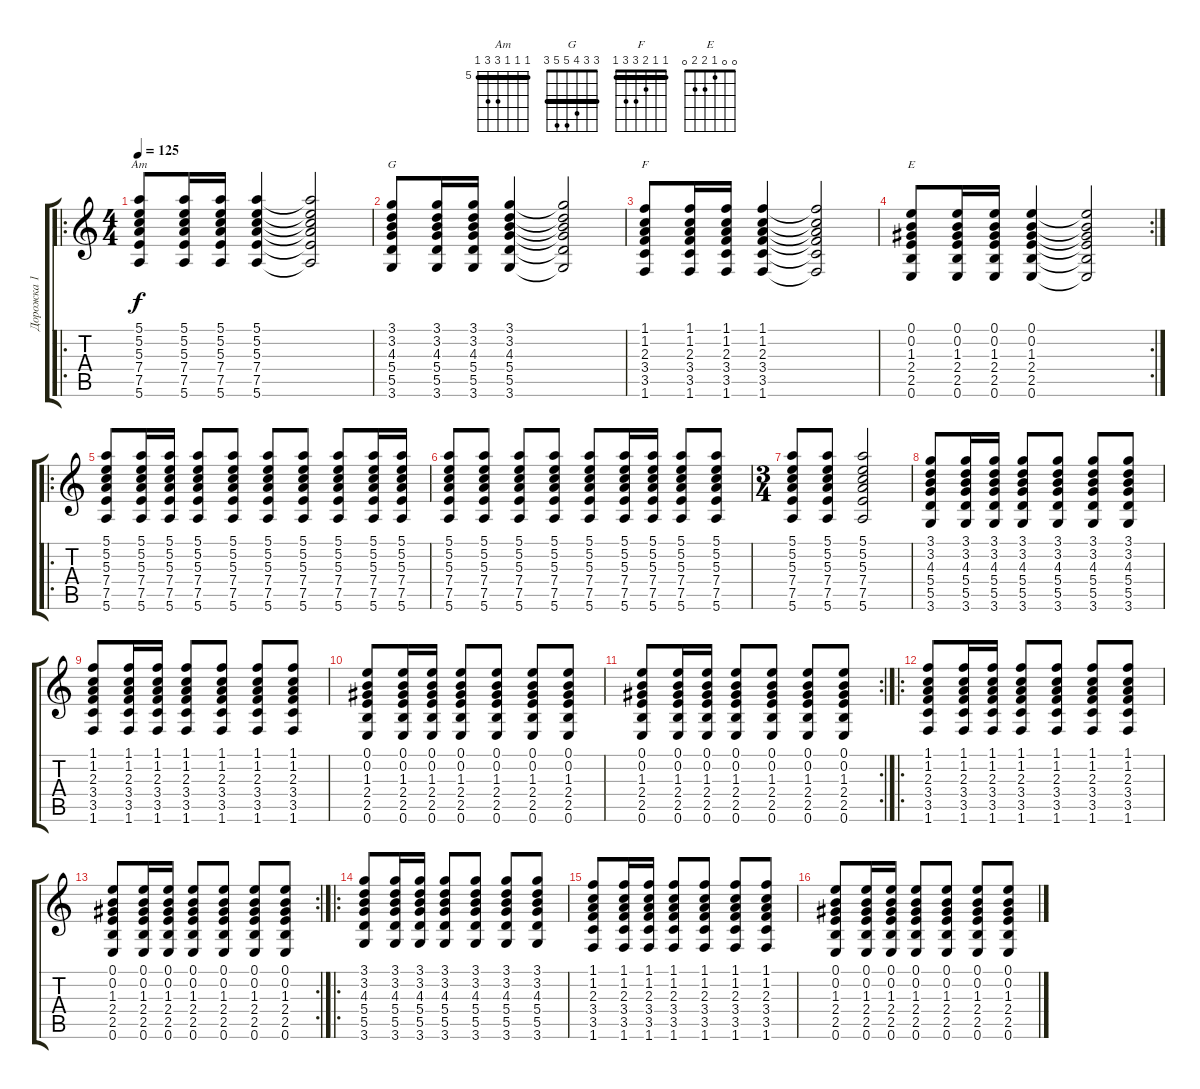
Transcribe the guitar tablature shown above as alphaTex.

\track ("Дорожка 1" "Дорожка 1") {instrument acousticguitarnylon}
\staff {score tabs}
\tuning (E4 B3 G3 D3 A2 E2) {hide}
\chord ("Am" 5 5 5 7 7 5) {firstfret 5 barre 5}
\chord ("G" 3 3 4 5 5 3) {barre 3}
\chord ("F" 1 1 2 3 3 1) {barre 1}
\chord ("E" 0 0 1 2 2 0)
\ro
\ts (4 4)
\tempo 125
\clef g2
\ks c
(5.1 5.2 5.3 7.4 7.5 5.6).8{ch "Am" dy f volume 9 balance 0 instrument acousticguitarnylon} (5.1 5.2 5.3 7.4 7.5 5.6).16 (5.1 5.2 5.3 7.4 7.5 5.6).16 (5.1 5.2 5.3 7.4 7.5 5.6).4 (5.1{t} 5.2{t} 5.3{t} 7.4{t} 7.5{t} 5.6{t}).2 |
(3.1 3.2 4.3 5.4 5.5 3.6).8{ch "G"} (3.1 3.2 4.3 5.4 5.5 3.6).16 (3.1 3.2 4.3 5.4 5.5 3.6).16 (3.1 3.2 4.3 5.4 5.5 3.6).4 (3.1{t} 3.2{t} 4.3{t} 5.4{t} 5.5{t} 3.6{t}).2 |
(1.1 1.2 2.3 3.4 3.5 1.6).8{ch "F"} (1.1 1.2 2.3 3.4 3.5 1.6).16 (1.1 1.2 2.3 3.4 3.5 1.6).16 (1.1 1.2 2.3 3.4 3.5 1.6).4 (1.1{t} 1.2{t} 2.3{t} 3.4{t} 3.5{t} 1.6{t}).2 |
\rc 2
(0.1 0.2 1.3 2.4 2.5 0.6).8{ch "E"} (0.1 0.2 1.3 2.4 2.5 0.6).16 (0.1 0.2 1.3 2.4 2.5 0.6).16 (0.1 0.2 1.3 2.4 2.5 0.6).4 (0.1{t} 0.2{t} 1.3{t} 2.4{t} 2.5{t} 0.6{t}).2 |
\ro
(5.1 5.2 5.3 7.4 7.5 5.6).8 (5.1 5.2 5.3 7.4 7.5 5.6).16 (5.1 5.2 5.3 7.4 7.5 5.6).16 (5.1 5.2 5.3 7.4 7.5 5.6).8 (5.1 5.2 5.3 7.4 7.5 5.6).8 (5.1 5.2 5.3 7.4 7.5 5.6).8 (5.1 5.2 5.3 7.4 7.5 5.6).8 (5.1 5.2 5.3 7.4 7.5 5.6).8 (5.1 5.2 5.3 7.4 7.5 5.6).16 (5.1 5.2 5.3 7.4 7.5 5.6).16 |
(5.1 5.2 5.3 7.4 7.5 5.6).8 (5.1 5.2 5.3 7.4 7.5 5.6).8 (5.1 5.2 5.3 7.4 7.5 5.6).8 (5.1 5.2 5.3 7.4 7.5 5.6).8 (5.1 5.2 5.3 7.4 7.5 5.6).8 (5.1 5.2 5.3 7.4 7.5 5.6).16 (5.1 5.2 5.3 7.4 7.5 5.6).16 (5.1 5.2 5.3 7.4 7.5 5.6).8 (5.1 5.2 5.3 7.4 7.5 5.6).8 |
\ts (3 4)
(5.1 5.2 5.3 7.4 7.5 5.6).8 (5.1 5.2 5.3 7.4 7.5 5.6).8 (5.1 5.2 5.3 7.4 7.5 5.6).2 |
(3.1 3.2 4.3 5.4 5.5 3.6).8 (3.1 3.2 4.3 5.4 5.5 3.6).16 (3.1 3.2 4.3 5.4 5.5 3.6).16 (3.1 3.2 4.3 5.4 5.5 3.6).8 (3.1 3.2 4.3 5.4 5.5 3.6).8 (3.1 3.2 4.3 5.4 5.5 3.6).8 (3.1 3.2 4.3 5.4 5.5 3.6).8 |
(1.1 1.2 2.3 3.4 3.5 1.6).8 (1.1 1.2 2.3 3.4 3.5 1.6).16 (1.1 1.2 2.3 3.4 3.5 1.6).16 (1.1 1.2 2.3 3.4 3.5 1.6).8 (1.1 1.2 2.3 3.4 3.5 1.6).8 (1.1 1.2 2.3 3.4 3.5 1.6).8 (1.1 1.2 2.3 3.4 3.5 1.6).8 |
(0.1 0.2 1.3 2.4 2.5 0.6).8 (0.1 0.2 1.3 2.4 2.5 0.6).16 (0.1 0.2 1.3 2.4 2.5 0.6).16 (0.1 0.2 1.3 2.4 2.5 0.6).8 (0.1 0.2 1.3 2.4 2.5 0.6).8 (0.1 0.2 1.3 2.4 2.5 0.6).8 (0.1 0.2 1.3 2.4 2.5 0.6).8 |
\rc 2
(0.1 0.2 1.3 2.4 2.5 0.6).8 (0.1 0.2 1.3 2.4 2.5 0.6).16 (0.1 0.2 1.3 2.4 2.5 0.6).16 (0.1 0.2 1.3 2.4 2.5 0.6).8 (0.1 0.2 1.3 2.4 2.5 0.6).8 (0.1 0.2 1.3 2.4 2.5 0.6).8 (0.1 0.2 1.3 2.4 2.5 0.6).8 |
\ro
(1.1 1.2 2.3 3.4 3.5 1.6).8 (1.1 1.2 2.3 3.4 3.5 1.6).16 (1.1 1.2 2.3 3.4 3.5 1.6).16 (1.1 1.2 2.3 3.4 3.5 1.6).8 (1.1 1.2 2.3 3.4 3.5 1.6).8 (1.1 1.2 2.3 3.4 3.5 1.6).8 (1.1 1.2 2.3 3.4 3.5 1.6).8 |
\rc 2
(0.1 0.2 1.3 2.4 2.5 0.6).8 (0.1 0.2 1.3 2.4 2.5 0.6).16 (0.1 0.2 1.3 2.4 2.5 0.6).16 (0.1 0.2 1.3 2.4 2.5 0.6).8 (0.1 0.2 1.3 2.4 2.5 0.6).8 (0.1 0.2 1.3 2.4 2.5 0.6).8 (0.1 0.2 1.3 2.4 2.5 0.6).8 |
\ro
(3.1 3.2 4.3 5.4 5.5 3.6).8 (3.1 3.2 4.3 5.4 5.5 3.6).16 (3.1 3.2 4.3 5.4 5.5 3.6).16 (3.1 3.2 4.3 5.4 5.5 3.6).8 (3.1 3.2 4.3 5.4 5.5 3.6).8 (3.1 3.2 4.3 5.4 5.5 3.6).8 (3.1 3.2 4.3 5.4 5.5 3.6).8 |
(1.1 1.2 2.3 3.4 3.5 1.6).8 (1.1 1.2 2.3 3.4 3.5 1.6).16 (1.1 1.2 2.3 3.4 3.5 1.6).16 (1.1 1.2 2.3 3.4 3.5 1.6).8 (1.1 1.2 2.3 3.4 3.5 1.6).8 (1.1 1.2 2.3 3.4 3.5 1.6).8 (1.1 1.2 2.3 3.4 3.5 1.6).8 |
(0.1 0.2 1.3 2.4 2.5 0.6).8 (0.1 0.2 1.3 2.4 2.5 0.6).16 (0.1 0.2 1.3 2.4 2.5 0.6).16 (0.1 0.2 1.3 2.4 2.5 0.6).8 (0.1 0.2 1.3 2.4 2.5 0.6).8 (0.1 0.2 1.3 2.4 2.5 0.6).8 (0.1 0.2 1.3 2.4 2.5 0.6).8
